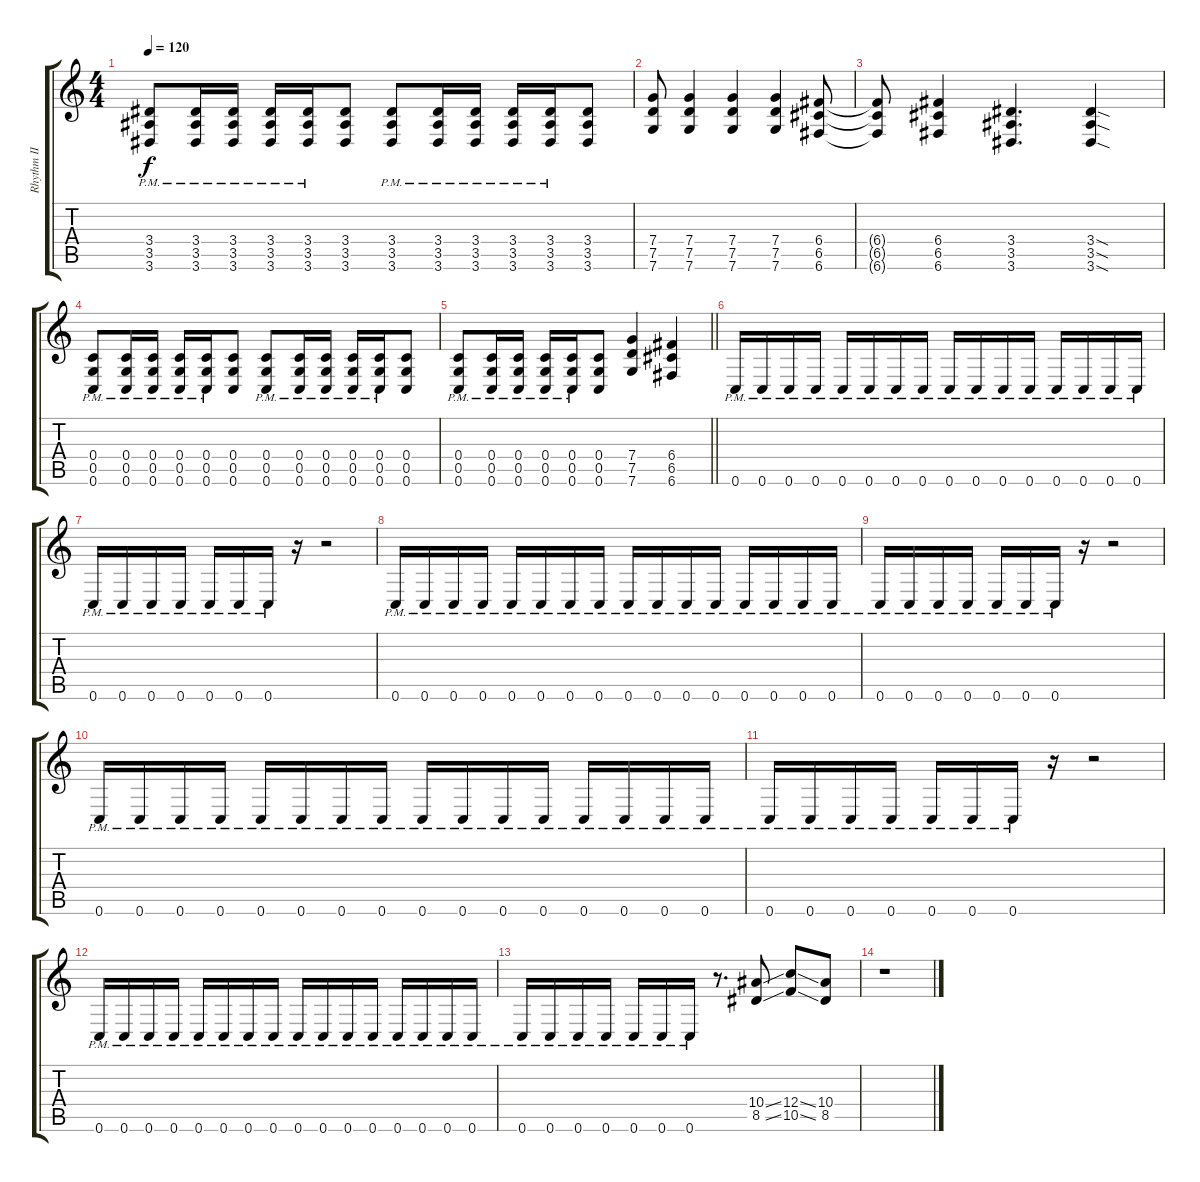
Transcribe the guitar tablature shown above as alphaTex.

\track ("Rhythm II" "Rhythm II") {instrument distortionguitar}
\staff {score tabs}
\tuning (D4 A3 F3 C3 G2 C2) {hide}
\ts (4 4)
\tempo 120
\clef g2
\ks c
(3.4{pm} 3.5{pm} 3.6{pm}).8{dy f} (3.4{pm} 3.5{pm} 3.6{pm}).16 (3.4{pm} 3.5{pm} 3.6{pm}).16 (3.4{pm} 3.5{pm} 3.6{pm}).16 (3.4{pm} 3.5{pm} 3.6{pm}).16 (3.4 3.5 3.6).8 (3.4{pm} 3.5{pm} 3.6{pm}).8 (3.4{pm} 3.5{pm} 3.6{pm}).16 (3.4{pm} 3.5{pm} 3.6{pm}).16 (3.4{pm} 3.5{pm} 3.6{pm}).16 (3.4{pm} 3.5{pm} 3.6{pm}).16 (3.4 3.5 3.6).8 |
(7.4 7.5 7.6).8 (7.4 7.5 7.6).4 (7.4 7.5 7.6).4 (7.4 7.5 7.6).4 (6.4 6.5 6.6).8 |
(6.4{t} 6.5{t} 6.6{t}).8 (6.4 6.5 6.6).4 (3.4 3.5 3.6).4{d} (3.4{sod} 3.5{sod} 3.6{sod}).4 |
(0.4{pm} 0.5{pm} 0.6{pm}).8 (0.4{pm} 0.5{pm} 0.6{pm}).16 (0.4{pm} 0.5{pm} 0.6{pm}).16 (0.4{pm} 0.5{pm} 0.6{pm}).16 (0.4{pm} 0.5{pm} 0.6{pm}).16 (0.4 0.5 0.6).8 (0.4{pm} 0.5{pm} 0.6{pm}).8 (0.4{pm} 0.5{pm} 0.6{pm}).16 (0.4{pm} 0.5{pm} 0.6{pm}).16 (0.4{pm} 0.5{pm} 0.6{pm}).16 (0.4{pm} 0.5{pm} 0.6{pm}).16 (0.4 0.5 0.6).8 |
\barLineRight lightlight
(0.4{pm} 0.5{pm} 0.6{pm}).8 (0.4{pm} 0.5{pm} 0.6{pm}).16 (0.4{pm} 0.5{pm} 0.6{pm}).16 (0.4{pm} 0.5{pm} 0.6{pm}).16 (0.4{pm} 0.5{pm} 0.6{pm}).16 (0.4 0.5 0.6).8 (7.4 7.5 7.6).4 (6.4 6.5 6.6).4 |
0.6{pm}.16 0.6{pm}.16 0.6{pm}.16 0.6{pm}.16 0.6{pm}.16 0.6{pm}.16 0.6{pm}.16 0.6{pm}.16 0.6{pm}.16 0.6{pm}.16 0.6{pm}.16 0.6{pm}.16 0.6{pm}.16 0.6{pm}.16 0.6{pm}.16 0.6{pm}.16 |
0.6{pm}.16 0.6{pm}.16 0.6{pm}.16 0.6{pm}.16 0.6{pm}.16 0.6{pm}.16 0.6{pm}.16 r.16 r.2 |
0.6{pm}.16 0.6{pm}.16 0.6{pm}.16 0.6{pm}.16 0.6{pm}.16 0.6{pm}.16 0.6{pm}.16 0.6{pm}.16 0.6{pm}.16 0.6{pm}.16 0.6{pm}.16 0.6{pm}.16 0.6{pm}.16 0.6{pm}.16 0.6{pm}.16 0.6{pm}.16 |
0.6{pm}.16 0.6{pm}.16 0.6{pm}.16 0.6{pm}.16 0.6{pm}.16 0.6{pm}.16 0.6{pm}.16 r.16 r.2 |
0.6{pm}.16 0.6{pm}.16 0.6{pm}.16 0.6{pm}.16 0.6{pm}.16 0.6{pm}.16 0.6{pm}.16 0.6{pm}.16 0.6{pm}.16 0.6{pm}.16 0.6{pm}.16 0.6{pm}.16 0.6{pm}.16 0.6{pm}.16 0.6{pm}.16 0.6{pm}.16 |
0.6{pm}.16 0.6{pm}.16 0.6{pm}.16 0.6{pm}.16 0.6{pm}.16 0.6{pm}.16 0.6{pm}.16 r.16 r.2 |
0.6{pm}.16 0.6{pm}.16 0.6{pm}.16 0.6{pm}.16 0.6{pm}.16 0.6{pm}.16 0.6{pm}.16 0.6{pm}.16 0.6{pm}.16 0.6{pm}.16 0.6{pm}.16 0.6{pm}.16 0.6{pm}.16 0.6{pm}.16 0.6{pm}.16 0.6{pm}.16 |
0.6{pm}.16 0.6{pm}.16 0.6{pm}.16 0.6{pm}.16 0.6{pm}.16 0.6{pm}.16 0.6{pm}.16 r.8{d} (10.4{ss} 8.5{ss}).8 (12.4{ss} 10.5{ss}).8 (10.4 8.5).8 |
r.1
